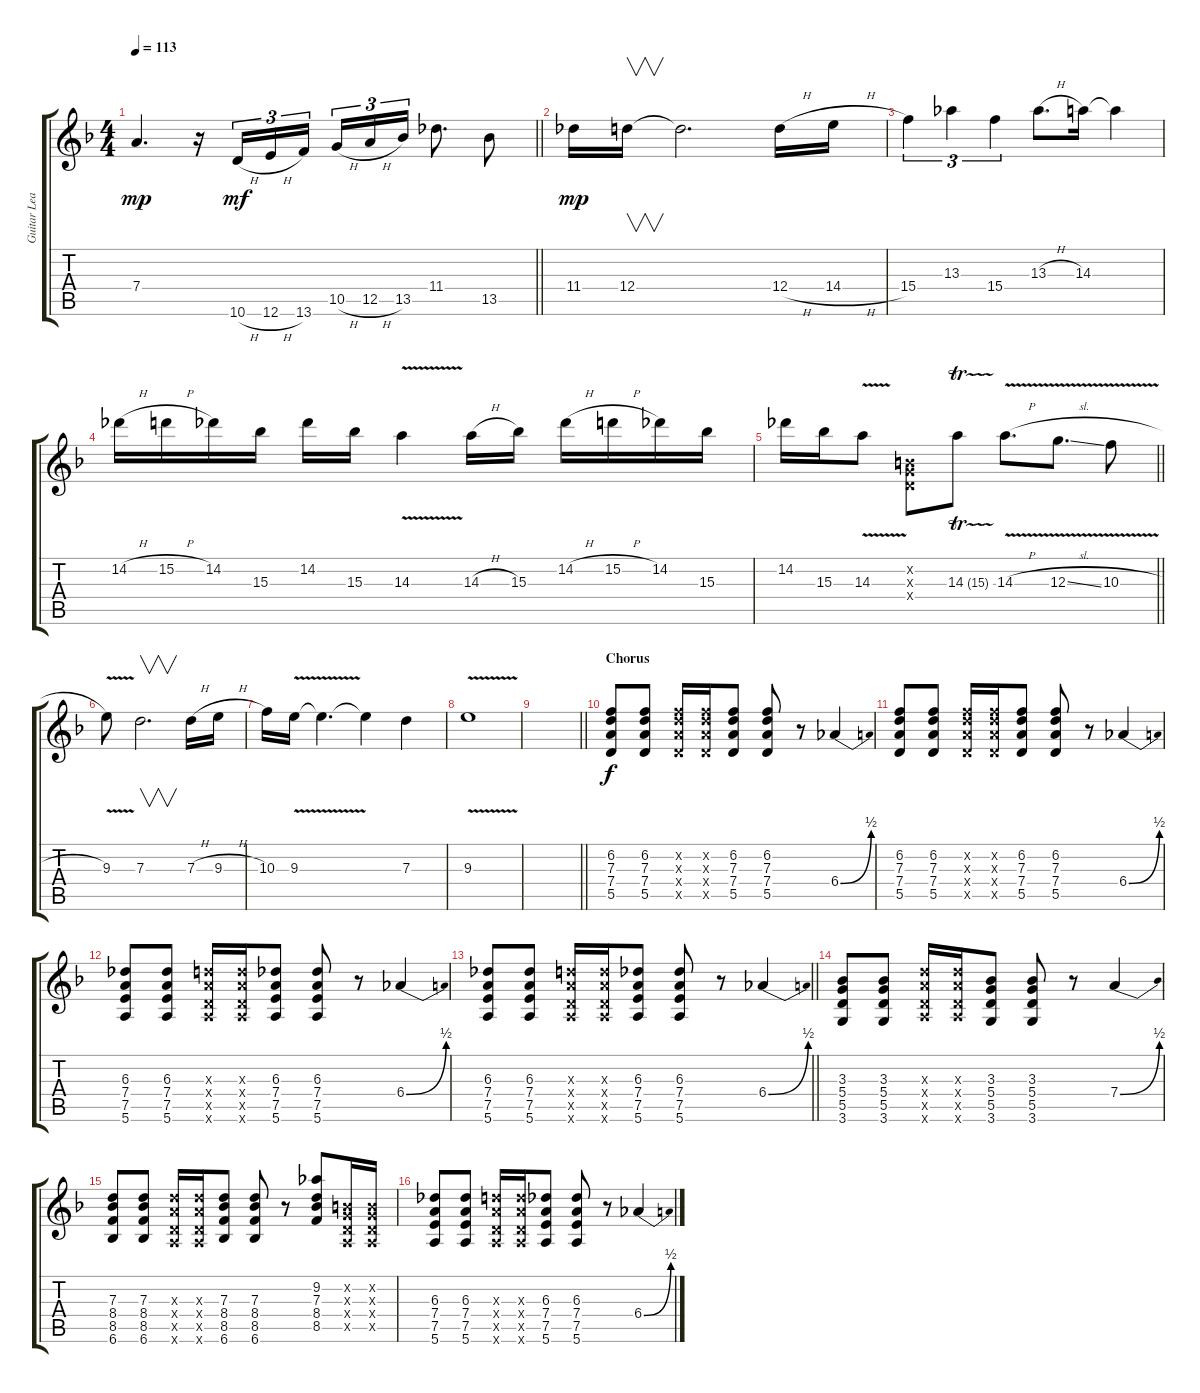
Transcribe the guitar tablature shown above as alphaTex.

\track ("Guitar Lead" "Guitar Lea") {instrument overdrivenguitar}
\staff {score tabs}
\tuning (E4 B3 G3 D3 A2 E2) {hide}
\ts (4 4)
\tempo 113
\clef g2
\barLineRight lightlight
\ks dminor
7.4{t}.4{d dy mp} r.16 10.6{h}.16{tu (3 2) dy mf} 12.6{h}.16{tu (3 2)} 13.6.16{tu (3 2) beam splitsecondary} 10.5{h}.16{tu (3 2)} 12.5{h}.16{tu (3 2)} 13.5.16{tu (3 2)} 11.4.8{d} 13.5.8 |
\section ("" "")
11.4.16{dy mp} 12.4.16{v} 12.4{t}.2{d} 12.4{h}.16 14.4{h}.16 |
15.4.4{tu (3 2)} 13.3.4{tu (3 2)} 15.4.4{tu (3 2)} 13.3{h}.8{d} 14.3.16 14.3{t}.4 |
14.2{h}.16 15.2{h}.16 14.2.16 15.3.16 14.2.16 15.3.16 14.3{v}.4 14.3{h}.16 15.3.16 14.2{h}.16 15.2{h}.16 14.2.16 15.3.16 |
\barLineRight lightlight
14.2.16 15.3.16 14.3{v}.8 (0.2{x} 0.3{x} 0.4{x}).8 14.3{tr (15 32)}.8 14.3{v h}.8{d} 12.3{v sl}.8{d} 10.3{v h}.8 |
\section ("" "")
9.3{v}.8 7.3.2{v d} 7.3{h}.16 9.3{h}.16 |
10.3.16 9.3{v}.16 9.3{t}.4{d} 9.3{t}.4 7.3.4 |
9.3{v}.1 |
\barLineRight lightlight
|
\section ("" "Chorus")
(6.2 7.3 7.4 5.5).8{dy f instrument overdrivenguitar} (6.2 7.3 7.4 5.5).8 (6.2{x} 7.3{x} 7.4{x} 5.5{x}).16 (6.2{x} 7.3{x} 7.4{x} 5.5{x}).16 (6.2 7.3 7.4 5.5).8 (6.2 7.3 7.4 5.5).8 r.8 6.4{be (bend 0 0 60 2)}.4 |
(6.2 7.3 7.4 5.5).8 (6.2 7.3 7.4 5.5).8 (6.2{x} 7.3{x} 7.4{x} 5.5{x}).16 (6.2{x} 7.3{x} 7.4{x} 5.5{x}).16 (6.2 7.3 7.4 5.5).8 (6.2 7.3 7.4 5.5).8 r.8 6.4{be (bend 0 0 60 2)}.4 |
(6.3 7.4 7.5 5.6).8 (6.3 7.4 7.5 5.6).8 (7.3{x} 7.4{x} 5.5{x} 5.6{x}).16 (7.3{x} 7.4{x} 5.5{x} 5.6{x}).16 (6.3 7.4 7.5 5.6).8 (6.3 7.4 7.5 5.6).8 r.8 6.4{be (bend 0 0 60 2)}.4 |
\barLineRight lightlight
(6.3 7.4 7.5 5.6).8 (6.3 7.4 7.5 5.6).8 (7.3{x} 7.4{x} 5.5{x} 5.6{x}).16 (7.3{x} 7.4{x} 5.5{x} 5.6{x}).16 (6.3 7.4 7.5 5.6).8 (6.3 7.4 7.5 5.6).8 r.8 6.4{be (bend 0 0 60 2)}.4 |
\section ("" "")
(3.3 5.4 5.5 3.6).8 (3.3 5.4 5.5 3.6).8 (7.3{x} 7.4{x} 5.5{x} 5.6{x}).16 (7.3{x} 7.4{x} 5.5{x} 5.6{x}).16 (3.3 5.4 5.5 3.6).8 (3.3 5.4 5.5 3.6).8 r.8 7.4{be (bend 0 0 60 2)}.4 |
(7.3 8.4 8.5 6.6).8 (7.3 8.4 8.5 6.6).8 (7.3{x} 7.4{x} 5.5{x} 5.6{x}).16 (7.3{x} 7.4{x} 5.5{x} 5.6{x}).16 (7.3 8.4 8.5 6.6).8 (7.3 8.4 8.5 6.6).8 r.8 (9.2 7.3 8.4 8.5).8 (0.2{x} 0.3{x} 0.4{x} 0.5{x}).16 (0.2{x} 0.3{x} 0.4{x} 0.5{x}).16 |
(6.3 7.4 7.5 5.6).8 (6.3 7.4 7.5 5.6).8 (7.3{x} 7.4{x} 5.5{x} 5.6{x}).16 (7.3{x} 7.4{x} 5.5{x} 5.6{x}).16 (6.3 7.4 7.5 5.6).8 (6.3 7.4 7.5 5.6).8 r.8 6.4{be (bend 0 0 60 2)}.4
